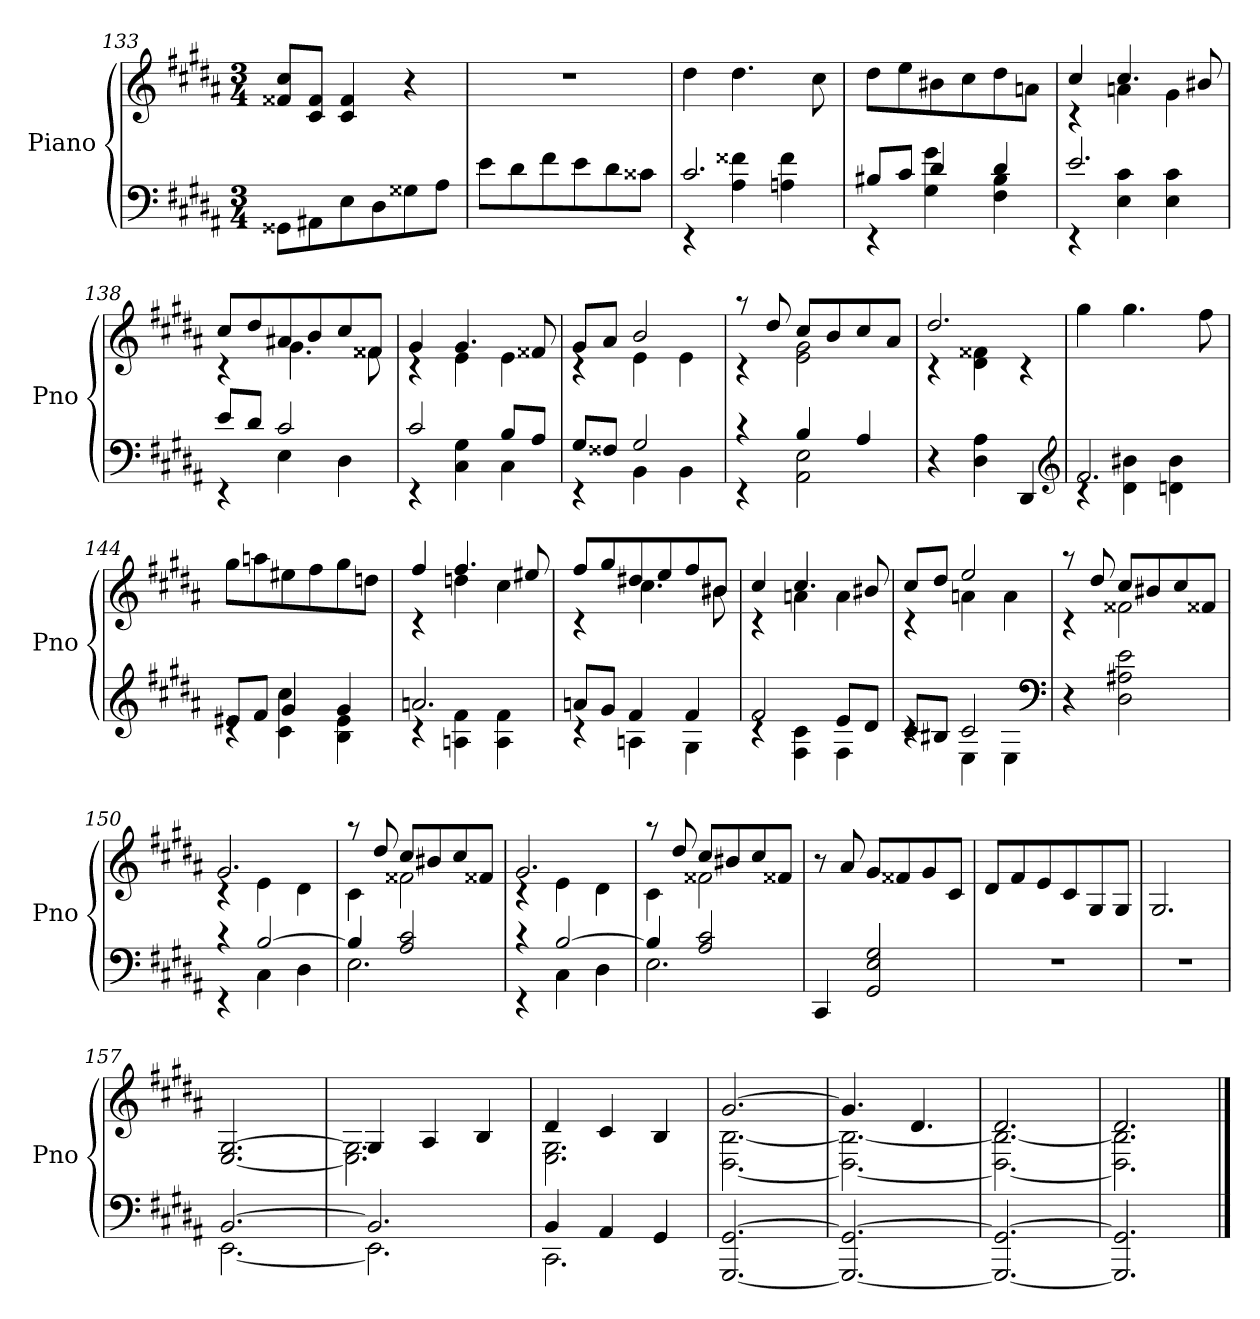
**kern	**kern
*part1	*part1
*staff2	*staff1
*I"Piano	*
*I'Pno	*
*clefF4	*clefG2
*k[f#c#g#d#a#]	*k[f#c#g#d#a#]
*g#:	*g#:
*M3/4	*M3/4
=133	=133
8GG##XL	8f##X 8cc#L
8AA#X	8c# 8f##J
8E	4c# 4f##
8D#	.
8G##X	4r
8A#J	.
=134	=134
8eL	2.r
8d#	.
8f#	.
8e	.
8d#	.
8c##XJ	.
=135	=135
*^	*
2.c#	4rEE	4dd#
.	4A# 4f##X	4.dd#
.	4An 4f##	.
.	.	8cc#
=136	=136	=136
8B#XL	4rEE	8dd#L
8c#J	.	8ee
4d#	4G# 4g#	8b#X
.	.	8cc#
4d#	4F# 4B#	8dd#
.	.	8anJ
=137	=137	=137
*	*	*^
2.e	4rEE	4cc#	4rc
.	4E 4c#	4.cc#	4an
.	4E 4c#	.	4g#
.	.	8b#X	.
=138	=138	=138	=138
8eL	4rEE	8cc#L	4rc
8d#J	.	8dd#	.
2c#	4E	8a#X	4.g#
.	.	8b	.
.	4D#	8cc#	.
.	.	8f##XJ	8f##X
=139	=139	=139	=139
2c#	4rEE	4g#	4rc
.	4C# 4G#	4.g#	4e
8BL	4C#	.	4e
8A#J	.	8f##X	.
=140	=140	=140	=140
8G#L	4rEE	8g#L	4rc
8F##XJ	.	8a#J	.
2G#	4BB	2b	4e
.	4BB	.	4e
=141	=141	=141	=141
4rc	4rEE	8raa	4rc
.	.	8dd#	.
4B	2AA# 2E	8cc#L	2e 2g#
.	.	8b	.
4A#	.	8cc#	.
.	.	8a#J	.
*v	*v	*	*
=142	=142	=142
4r	2.dd#	4rc
4D# 4A#	.	4d# 4f##X
4DD#	.	4rc
*	*v	*v
*clefG2	*
=143	=143
*^	*
2.f#	4rc	4gg#
.	4d# 4b#X	4.gg#
.	4dn 4b#	.
.	.	8ff#
=144	=144	=144
8e#XL	4rc	8gg#L
8f#J	.	8aan
4g#	4c# 4cc#	8ee#X
.	.	8ff#
4g#	4B 4e#	8gg#
.	.	8ddnJ
=145	=145	=145
*	*	*^
2.an	4rc	4ff#	4rc
.	4An 4f#	4.ff#	4ddn
.	4A 4f#	.	4cc#
.	.	8ee#X	.
=146	=146	=146	=146
8anL	4rc	8ff#L	4rc
8g#J	.	8gg#	.
4f#	4An	8dd#X	4.cc#
.	.	8ee	.
4f#	4G#	8ff#	.
.	.	8b#XJ	8b#X
=147	=147	=147	=147
2f#	4rc	4cc#	4rc
.	4F# 4c#	4.cc#	4an
8eL	4F#	.	4a
8d#J	.	8b#X	.
=148	=148	=148	=148
8c#L	4rc	8cc#L	4rc
8B#XJ	.	8dd#J	.
2c#	4E	2ee	4an
.	4E	.	4a
*v	*v	*	*
*clefF4	*	*
=149	=149	=149
4r	8raa	4rc
.	8dd#	.
2D# 2A#X 2e	8cc#L	2f##X
.	8b#X	.
.	8cc#	.
.	8f##XJ	.
=150	=150	=150
*^	*	*
4rc	4rEE	2.g#	4rc
[2B	4C#	.	4e
.	4D#	.	4d#
=151	=151	=151	=151
4B]	2.E	8raa	4c#
.	.	8dd#	.
2A# 2c#	.	8cc#L	2f##X
.	.	8b#X	.
.	.	8cc#	.
.	.	8f##XJ	.
=152	=152	=152	=152
4rc	4rEE	2.g#	4rc
[2B	4C#	.	4e
.	4D#	.	4d#
=153	=153	=153	=153
4B]	2.E	8raa	4c#
.	.	8dd#	.
2A# 2c#	.	8cc#L	2f##X
.	.	8b#X	.
.	.	8cc#	.
.	.	8f##XJ	.
*v	*v	*	*
*	*v	*v
=154	=154
4CC#	8r
.	8a#
2GG# 2E 2G#	8g#L
.	8f##X
.	8g#
.	8c#J
=155	=155
2.r	8d#L
.	8f#
.	8e
.	8c#
.	8G#
.	8G#J
=156	=156
2.r	2.G#
=157	=157
*^	*
[2.BB	[2.EE	[2.E [2.G#
=158	=158	=158
*	*	*^
2.BB]	2.EE]	4G#	2.E] 2.G#]
.	.	4A#	.
.	.	4B	.
=159	=159	=159	=159
4BB	2.CC#	4d#	2.E 2.G#
4AA#	.	4c#	.
4GG#	.	4B	.
*v	*v	*	*
=160	=160	=160
[2.GGG# [2.GG#	[2.g#	[2.D# [2.B
=161	=161	=161
2.GGG#_ 2.GG#_	4.g#]	2.D#_ 2.B_
.	4.d#	.
=162	=162	=162
2.GGG#_ 2.GG#_	2.d#	2.D#_ 2.B_
=163	=163	=163
2.GGG#] 2.GG#]	2.d#	2.D#] 2.B]
*	*v	*v
==	==
*-	*-
